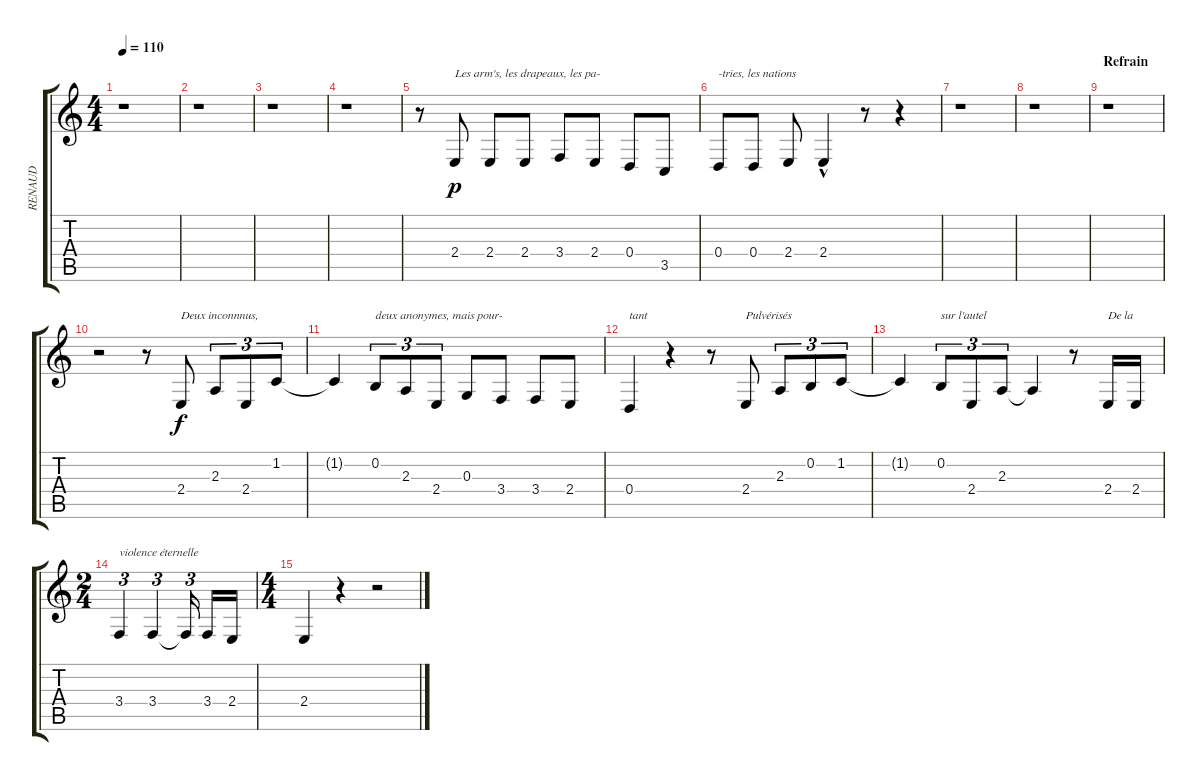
\track ("RENAUD" "RENAUD") {instrument acousticgrandpiano}
\staff {score tabs}
\tuning (E4 B3 G3 D3 A2 E2) {hide}
\ts (4 4)
\tempo 110
\clef g2
\ks c
r.1{dy f} |
r.1 |
r.1 |
r.1 |
r.8 2.4.8{txt "Les arm's, les drapeaux, les pa-" dy p} 2.4.8 2.4.8 3.4.8 2.4.8 0.4.8 3.5.8 |
0.4.8{txt "-tries, les nations"} 0.4.8 2.4.8 2.4{hac}.4 r.8 r.4 |
r.1 |
r.1 |
\section ("" "Refrain")
r.1 |
r.2 r.8 2.4.8{txt "Deux inconnnus," dy f} 2.3.8{tu (3 2)} 2.4.8{tu (3 2)} 1.2.8{tu (3 2)} |
1.2{t}.4 0.2.8{tu (3 2) txt "deux anonymes, mais pour-"} 2.3.8{tu (3 2)} 2.4.8{tu (3 2)} 0.3.8 3.4.8 3.4.8 2.4.8 |
0.4.4{txt "tant"} r.4 r.8 2.4.8{txt "Pulvérisés"} 2.3.8{tu (3 2)} 0.2.8{tu (3 2)} 1.2.8{tu (3 2)} |
1.2{t}.4 0.2.8{tu (3 2) txt "sur l'autel"} 2.4.8{tu (3 2)} 2.3.8{tu (3 2)} 2.3{t}.4 r.8 2.4.16{txt "De la"} 2.4.16 |
\ts (2 4)
3.4.4{tu (3 2) txt "violence éternelle"} 3.4.4{tu (3 2)} 3.4{t}.16{tu (3 2)} 3.4.16 2.4.16 |
\ts (4 4)
2.4.4 r.4 r.2
